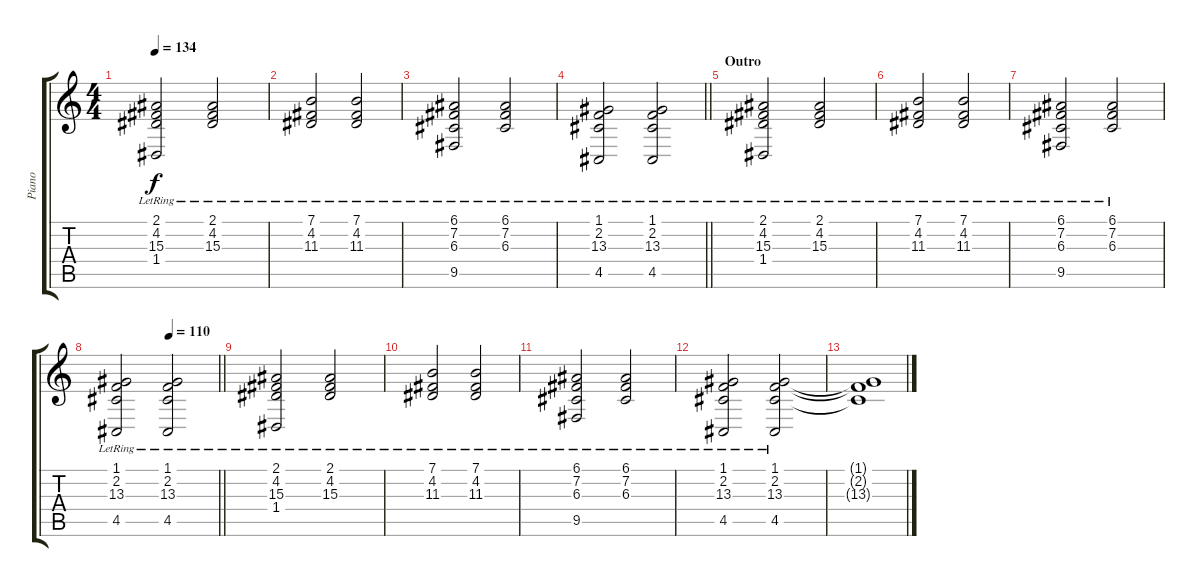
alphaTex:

\track ("Piano" "Piano") {instrument acousticgrandpiano}
\staff {score tabs}
\tuning (E4 B3 G3 D3 A2 E2) {hide}
\ts (4 4)
\tempo 134
\clef g2
\ks c
(2.1{lr} 4.2{lr} 15.3{lr} 1.4{lr}).2{dy f} (2.1{lr} 4.2{lr} 15.3{lr}).2 |
(7.1{lr} 4.2{lr} 11.3{lr}).2 (7.1{lr} 4.2{lr} 11.3{lr}).2 |
(6.1{lr} 7.2{lr} 6.3{lr} 9.5{lr}).2 (6.1{lr} 7.2{lr} 6.3{lr}).2 |
\barLineRight lightlight
(1.1{lr} 2.2{lr} 13.3{lr} 4.5{lr}).2 (1.1{lr} 2.2{lr} 13.3{lr} 4.5{lr}).2 |
\section ("" "Outro")
(2.1{lr} 4.2{lr} 15.3{lr} 1.4{lr}).2{volume 8} (2.1{lr} 4.2{lr} 15.3{lr}).2 |
(7.1{lr} 4.2{lr} 11.3{lr}).2 (7.1{lr} 4.2{lr} 11.3{lr}).2 |
(6.1{lr} 7.2{lr} 6.3{lr} 9.5{lr}).2 (6.1{lr} 7.2{lr} 6.3{lr}).2 |
\tempo (110 0.5)
\barLineRight lightlight
(1.1{lr} 2.2{lr} 13.3{lr} 4.5{lr}).2 (1.1{lr} 2.2{lr} 13.3{lr} 4.5{lr}).2 |
(2.1{lr} 4.2{lr} 15.3{lr} 1.4{lr}).2 (2.1{lr} 4.2{lr} 15.3{lr}).2 |
(7.1{lr} 4.2{lr} 11.3{lr}).2 (7.1{lr} 4.2{lr} 11.3{lr}).2 |
(6.1{lr} 7.2{lr} 6.3{lr} 9.5{lr}).2 (6.1{lr} 7.2{lr} 6.3{lr}).2 |
(1.1{lr} 2.2{lr} 13.3{lr} 4.5{lr}).2 (1.1{lr} 2.2{lr} 13.3{lr} 4.5{lr}).2 |
(1.1{t} 2.2{t} 13.3{t}).1
